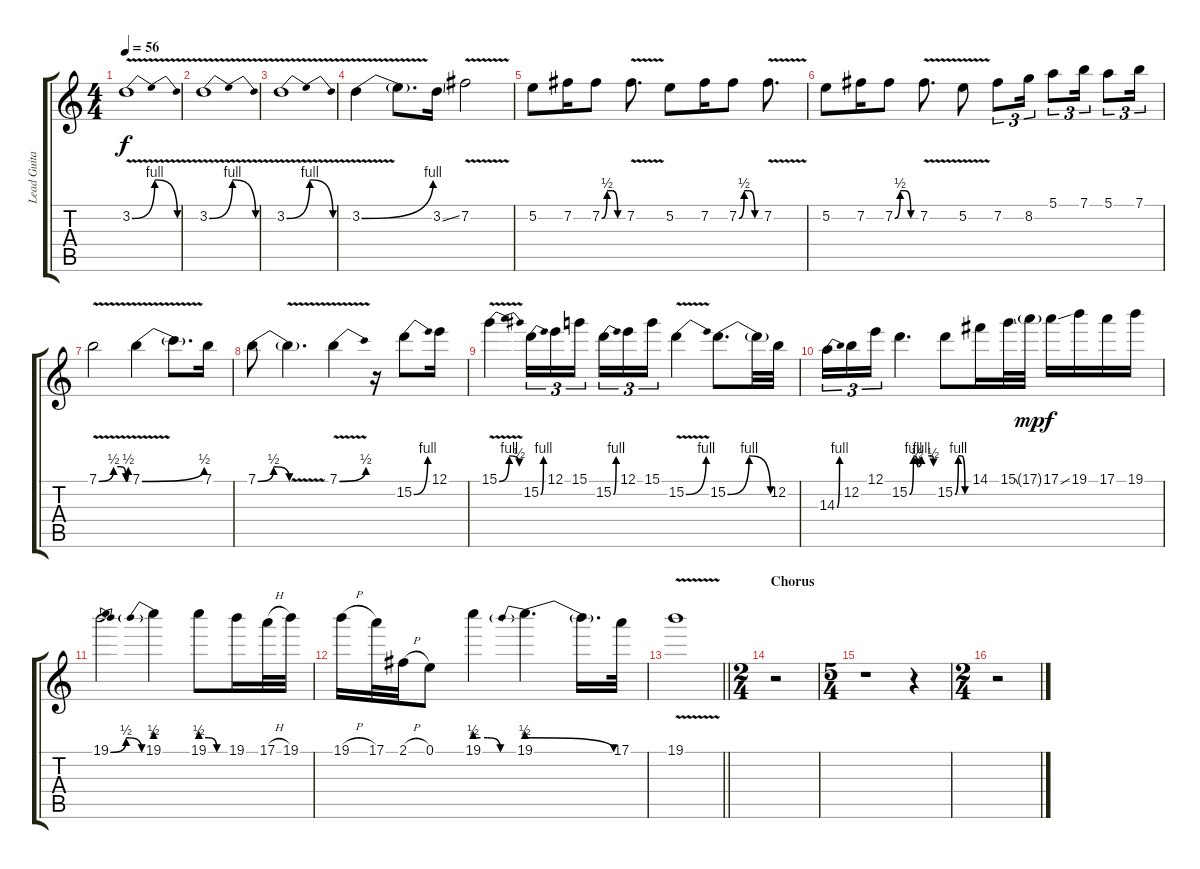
\track ("Lead Guitar (Gilmour)" "Lead Guita") {instrument distortionguitar}
\staff {score tabs}
\tuning (E4 B3 G3 D3 A2 E2) {hide}
\ts (4 4)
\tempo 56
\clef g2
\ks c
3.2{be (bendrelease 0 0 15 4 55 4 60 0) v}.1{dy f} |
3.2{be (bendrelease 0 0 15 4 55 4 60 0) v}.1 |
3.2{be (bendrelease 0 0 15 4 55 4 60 0) v}.1 |
3.2{be (bend 0 0 60 4) v}.4 3.2{t}.8{d} 3.2{ss}.16 7.2{v}.2 |
5.2.8 7.2.16 7.2{be (custom 0 0 15 2 30 2 45 0 60 0)}.8 7.2{v}.8{d} 5.2.8 7.2.16 7.2{be (custom 0 0 15 2 30 2 45 0 60 0)}.8 7.2{v}.8{d} |
5.2.8 7.2.16 7.2{be (custom 0 0 15 2 30 2 45 0 60 0)}.8 7.2{v}.8{d} 5.2{v}.8 7.2.8{tu (3 2)} 8.2.16{tu (3 2)} 5.1.8{tu (3 2)} 7.1.16{tu (3 2)} 5.1.8{tu (3 2)} 7.1.16{tu (3 2)} |
7.1{be (custom 0 0 30 2 45 2 55 0 60 2) v}.2 7.1{be (bend 0 0 60 2) v}.4 7.1{t}.8{d} 7.1.16 |
7.1{be (bendrelease 0 0 10 2 55 2 60 0)}.8 7.1{v t}.4{d} 7.1{be (bend 0 0 60 2) v}.4 r.16 15.2{be (bend 0 0 60 4)}.8 12.1.16 |
15.1{be (bendrelease 0 0 15 4 49 4 60 2) v}.4 15.2{be (bend 0 0 60 4)}.16{tu (3 2)} 12.1.16{tu (3 2)} 15.1.16{tu (3 2) beam splitsecondary} 15.2{be (bend 0 0 60 4)}.16{tu (3 2)} 12.1.16{tu (3 2)} 15.1.16{tu (3 2)} 15.2{be (bend 0 0 60 4) v}.4 15.2{be (bendrelease 0 0 15 4 55 4 60 0)}.8{d} 15.2{t}.32 12.2.32 |
14.3{be (bend 0 0 60 4)}.16{tu (3 2)} 12.2.16{tu (3 2)} 12.1.16{tu (3 2)} 15.2{be (custom 0 0 10 4 20 2 30 4 56 4 60 2)}.4{d} 15.2{be (custom 0 0 15 4 30 4 45 0 60 0)}.8 14.1.16 15.1{ss}.32 17.1{g}.32{dy mp} 17.1{ss}.16{dy f} 19.1.16 17.1.16 19.1.16 |
19.1{be (bendrelease 0 0 20 2 50 2 60 0)}.2 19.1{be (prebend 0 2 60 2)}.4 19.1{be (custom 0 2 20 2 40 0 60 0)}.8 19.1.16 17.1{h}.32 19.1.32 |
19.1{h}.16 17.1.32 2.1{h}.32 0.1.8 19.1{be (custom 0 2 20 2 40 0 60 0)}.4 19.1{be (prebendrelease 0 2 60 0)}.4{d} 19.1{t}.16{d} 17.1.32 |
\barLineRight lightlight
19.1{v}.1 |
\ts (2 4)
\section ("" "Chorus")
r.2 |
\ts (5 4)
r.1 r.4 |
\ts (2 4)
r.2
